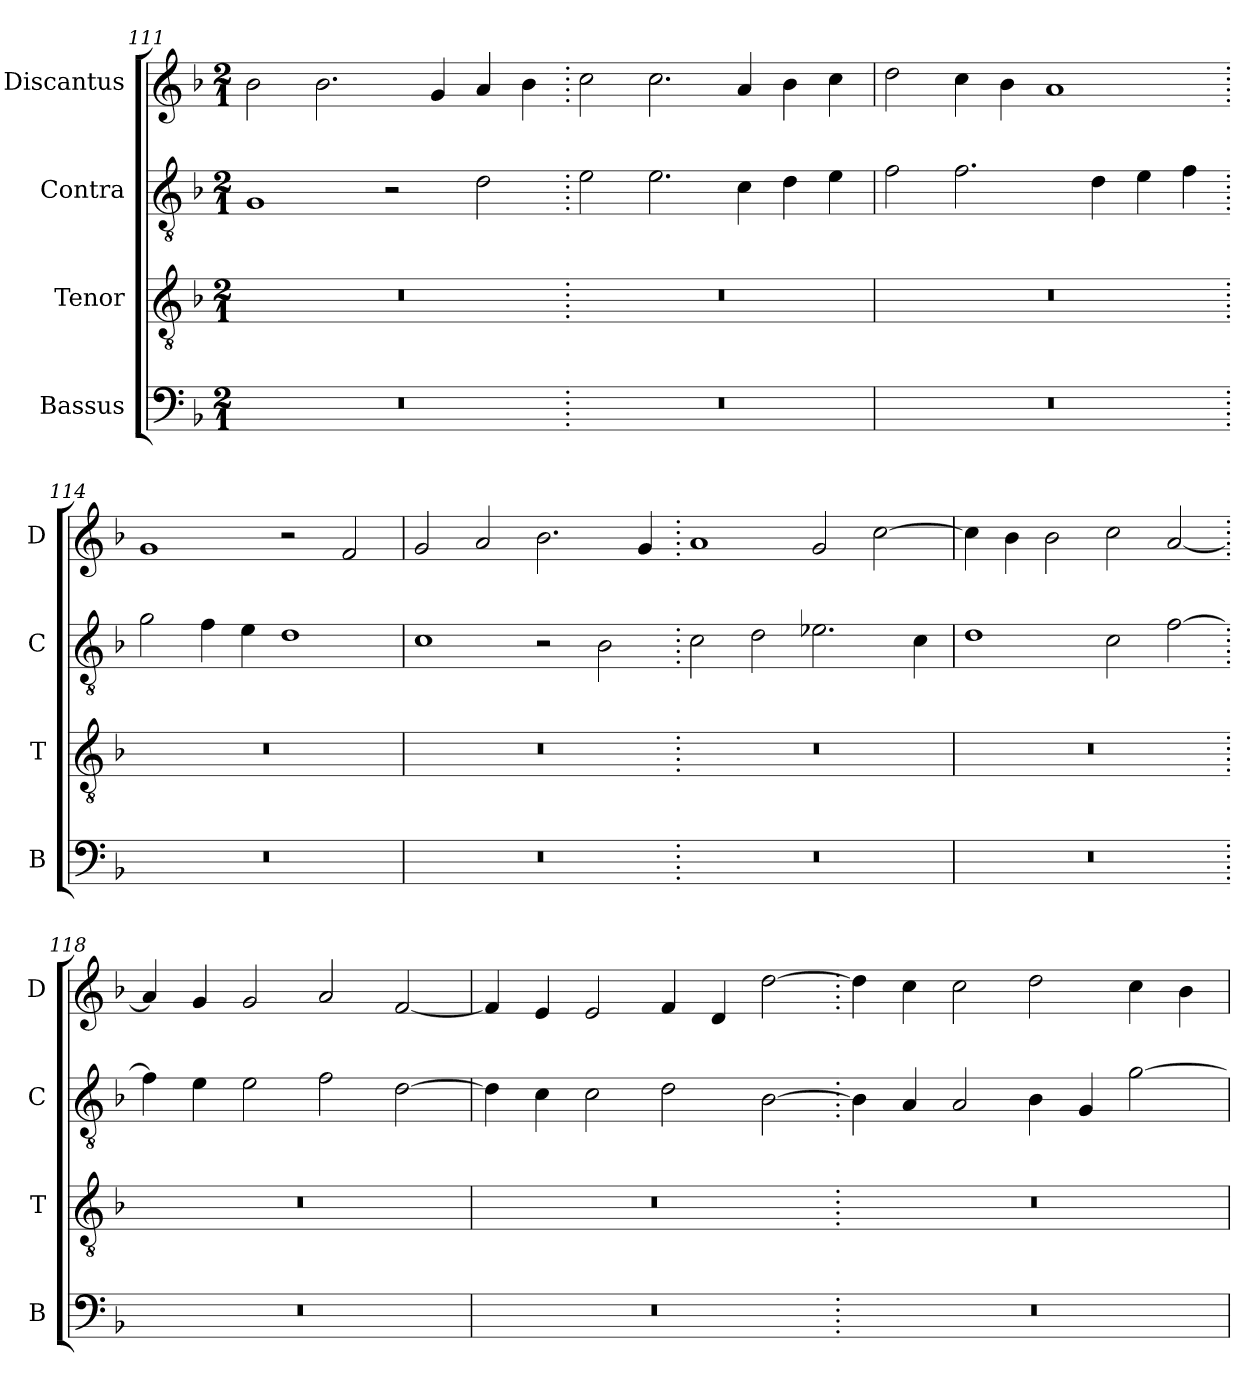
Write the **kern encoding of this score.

**kern	**kern	**kern	**kern
*part4	*part3	*part2	*part1
*staff4	*staff3	*staff2	*staff1
*I"Bassus	*I"Tenor	*I"Contra	*I"Discantus
*I'B	*I'T	*I'C	*I'D
*clefF4	*clefGv2	*clefGv2	*clefG2
*k[b-]	*k[b-]	*k[b-]	*k[b-]
*M2/1	*M2/1	*M2/1	*M2/1
=111	=111	=111	=111
0r	0r	1G	2b-\
.	.	.	2.b-\
.	.	2r	.
.	.	.	4g/
.	.	2d\	4a/
.	.	.	4b-\
=112.	=112.	=112.	=112.
0r	0r	2e\	2cc\
.	.	2.e\	2.cc\
.	.	4c\	4a/
.	.	4d\	4b-\
.	.	4e\	4cc\
=113	=113	=113	=113
0r	0r	2f\	2dd\
.	.	2.f\	4cc\
.	.	.	4b-\
.	.	.	1a
.	.	4d\	.
.	.	4e\	.
.	.	4f\	.
=114.	=114.	=114.	=114.
0r	0r	2g\	1g
.	.	4f\	.
.	.	4e\	.
.	.	1d	2r
.	.	.	2f/
=115	=115	=115	=115
0r	0r	1c	2g/
.	.	.	2a/
.	.	2r	2.b-\
.	.	2B-\	.
.	.	.	4g/
=116.	=116.	=116.	=116.
0r	0r	2c\	1a
.	.	2d\	.
.	.	2.e-X\	2g/
.	.	.	[2cc\
.	.	4c\	.
=117	=117	=117	=117
0r	0r	1d	4cc\]
.	.	.	4b-\
.	.	.	2b-\
.	.	2c\	2cc\
.	.	[2f\	[2a/
=118.	=118.	=118.	=118.
0r	0r	4f\]	4a/]
.	.	4e\	4g/
.	.	2e\	2g/
.	.	2f\	2a/
.	.	[2d\	[2f/
=119	=119	=119	=119
0r	0r	4d\]	4f/]
.	.	4c\	4e/
.	.	2c\	2e/
.	.	2d\	4f/
.	.	.	4d/
.	.	[2B-\	[2dd\
=120.	=120.	=120.	=120.
0r	0r	4B-\]	4dd\]
.	.	4A/	4cc\
.	.	2A/	2cc\
.	.	4B-\	2dd\
.	.	4G/	.
.	.	[2g\	4cc\
.	.	.	4b-\
=	=	=	=
*-	*-	*-	*-
